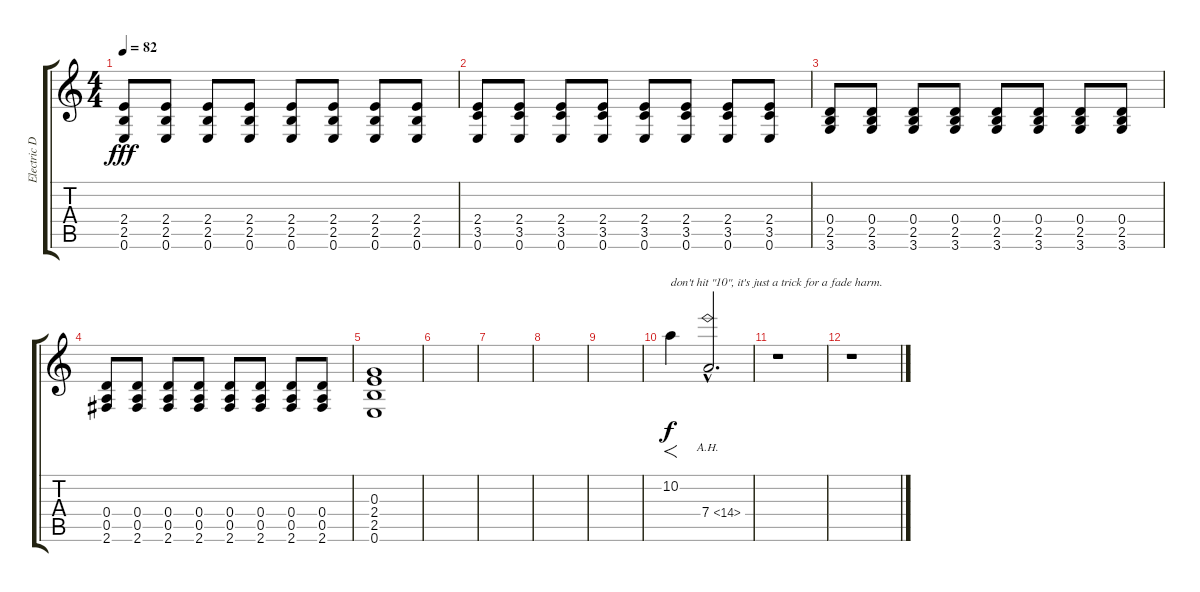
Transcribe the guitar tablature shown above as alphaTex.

\track ("Electric Distorted" "Electric D") {instrument overdrivenguitar}
\staff {score tabs}
\tuning (E4 B3 G3 D3 A2 E2) {hide}
\ts (4 4)
\tempo 82
\clef g2
\ks c
(2.4 2.5 0.6).8{dy fff} (2.4 2.5 0.6).8 (2.4 2.5 0.6).8 (2.4 2.5 0.6).8 (2.4 2.5 0.6).8 (2.4 2.5 0.6).8 (2.4 2.5 0.6).8 (2.4 2.5 0.6).8 |
(2.4 3.5 0.6).8 (2.4 3.5 0.6).8 (2.4 3.5 0.6).8 (2.4 3.5 0.6).8 (2.4 3.5 0.6).8 (2.4 3.5 0.6).8 (2.4 3.5 0.6).8 (2.4 3.5 0.6).8 |
(0.4 2.5 3.6).8 (0.4 2.5 3.6).8 (0.4 2.5 3.6).8 (0.4 2.5 3.6).8 (0.4 2.5 3.6).8 (0.4 2.5 3.6).8 (0.4 2.5 3.6).8 (0.4 2.5 3.6).8 |
(0.4 0.5 2.6).8 (0.4 0.5 2.6).8 (0.4 0.5 2.6).8 (0.4 0.5 2.6).8 (0.4 0.5 2.6).8 (0.4 0.5 2.6).8 (0.4 0.5 2.6).8 (0.4 0.5 2.6).8 |
(0.3 2.4 2.5 0.6).1 |
|
|
|
|
10.2.4{f txt "don't hit \"10\", it's just a trick for a fade harm." dy f volume 15} 7.4{ah 7 hac}.2{d} |
r.1{volume 13} |
r.1
